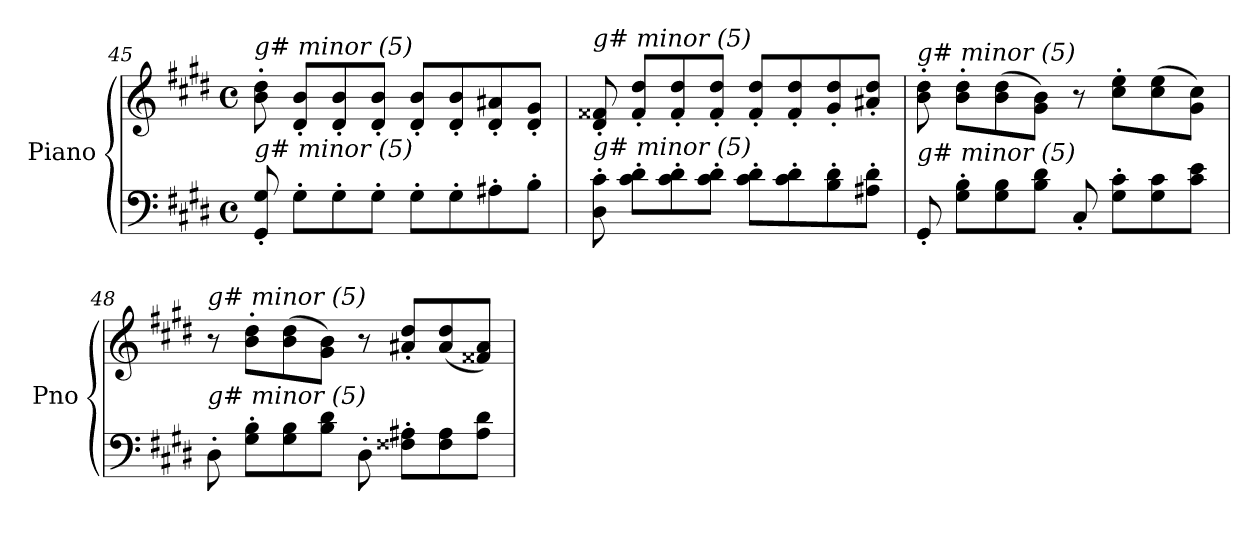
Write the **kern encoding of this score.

**kern	**kern
*part1	*part1
*staff2	*staff1
*I"Piano	*
*I'Pno	*
*clefF4	*clefG2
*k[f#c#g#d#]	*k[f#c#g#d#]
*M4/4	*M4/4
*met(c)	*met(c)
=45	=45
!	!LO:TX:i:t=g# minor (5)
!LO:TX:i:t=g# minor (5)	!
8GG#/' 8G#/'	8b\' 8dd#\'
8G#'\L	8d#/' 8b/'L
8G#'\	8d#/' 8b/'
8G#'\J	8d#/' 8b/'J
8G#'\L	8d#/' 8b/'L
8G#'\	8d#/' 8b/'
8A#X'\	8d#/' 8a#X/'
8B'\J	8d#/' 8g#/'J
=46	=46
!	!LO:TX:i:t=g# minor (5)
!LO:TX:i:t=g# minor (5)	!
8D#\' 8c#\'	8d#/' 8f##X/'
8c#\' 8d#\'L	8f##/' 8dd#/'L
8c#\' 8d#\'	8f##/' 8dd#/'
8c#\' 8d#\'J	8f##/' 8dd#/'J
8c#\' 8d#\'L	8f##/' 8dd#/'L
8c#\' 8d#\'	8f##/' 8dd#/'
8B\' 8d#\'	8g#/' 8dd#/'
8A#X\' 8d#\'J	8a#X/' 8dd#/'J
=47	=47
!	!LO:TX:i:t=g# minor (5)
!LO:TX:i:t=g# minor (5)	!
8GG#'/	8b\' 8dd#\'
8G#\' 8B\'L	8b\' 8dd#\'L
8G#\ 8B\	(8b\ 8dd#\
8B\ 8d#\J	8g#\ 8b\J)
8C#'/	8r
8G#\' 8c#\'L	8cc#\' 8ee\'L
8G#\ 8c#\	(8cc#\ 8ee\
8c#\ 8e\J	8g#\ 8cc#\J)
!!LO:LB:g=z
=48	=48
!	!LO:TX:i:t=g# minor (5)
!LO:TX:i:t=g# minor (5)	!
8D#'\	8r
8G#\' 8B\'L	8b\' 8dd#\'L
8G#\ 8B\	(8b\ 8dd#\
8B\ 8d#\J	8g#\ 8b\J)
8D#'\	8r
8F##X\' 8A#X\'L	8a#X/' 8dd#/'L
8F##\ 8A#\	(8a#/ 8dd#/
8A#\ 8d#\J	8f##X/ 8a#/J)
=	=
*-	*-
